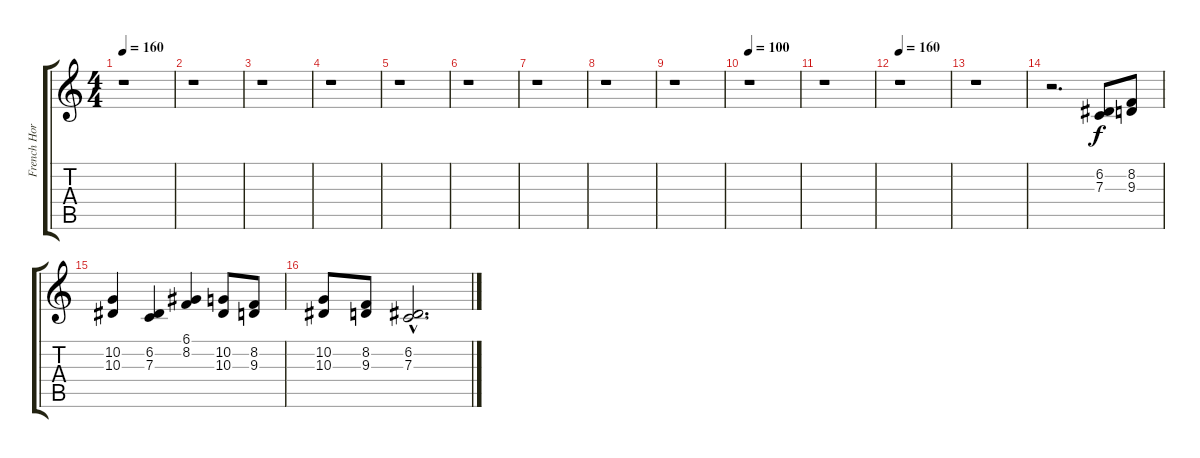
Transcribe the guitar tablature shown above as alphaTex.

\track ("French Horn" "French Hor") {instrument synthbrass2}
\staff {score tabs}
\tuning (D4 A3 F3 C3 G2 D2) {hide}
\ts (4 4)
\tempo 160
\clef g2
\ks c
r.1{dy f} |
r.1 |
r.1 |
r.1 |
r.1 |
r.1 |
r.1 |
r.1 |
r.1 |
\tempo 100
r.1 |
r.1 |
\tempo 160
r.1 |
r.1 |
r.2{d} (6.2 7.3).8 (8.2 9.3).8 |
(10.2 10.3).4 (6.2 7.3).4 (6.1 8.2).4 (10.2 10.3).8 (8.2 9.3).8 |
(10.2 10.3).8 (8.2 9.3).8 (6.2{hac} 7.3{hac}).2{d volume 0}
